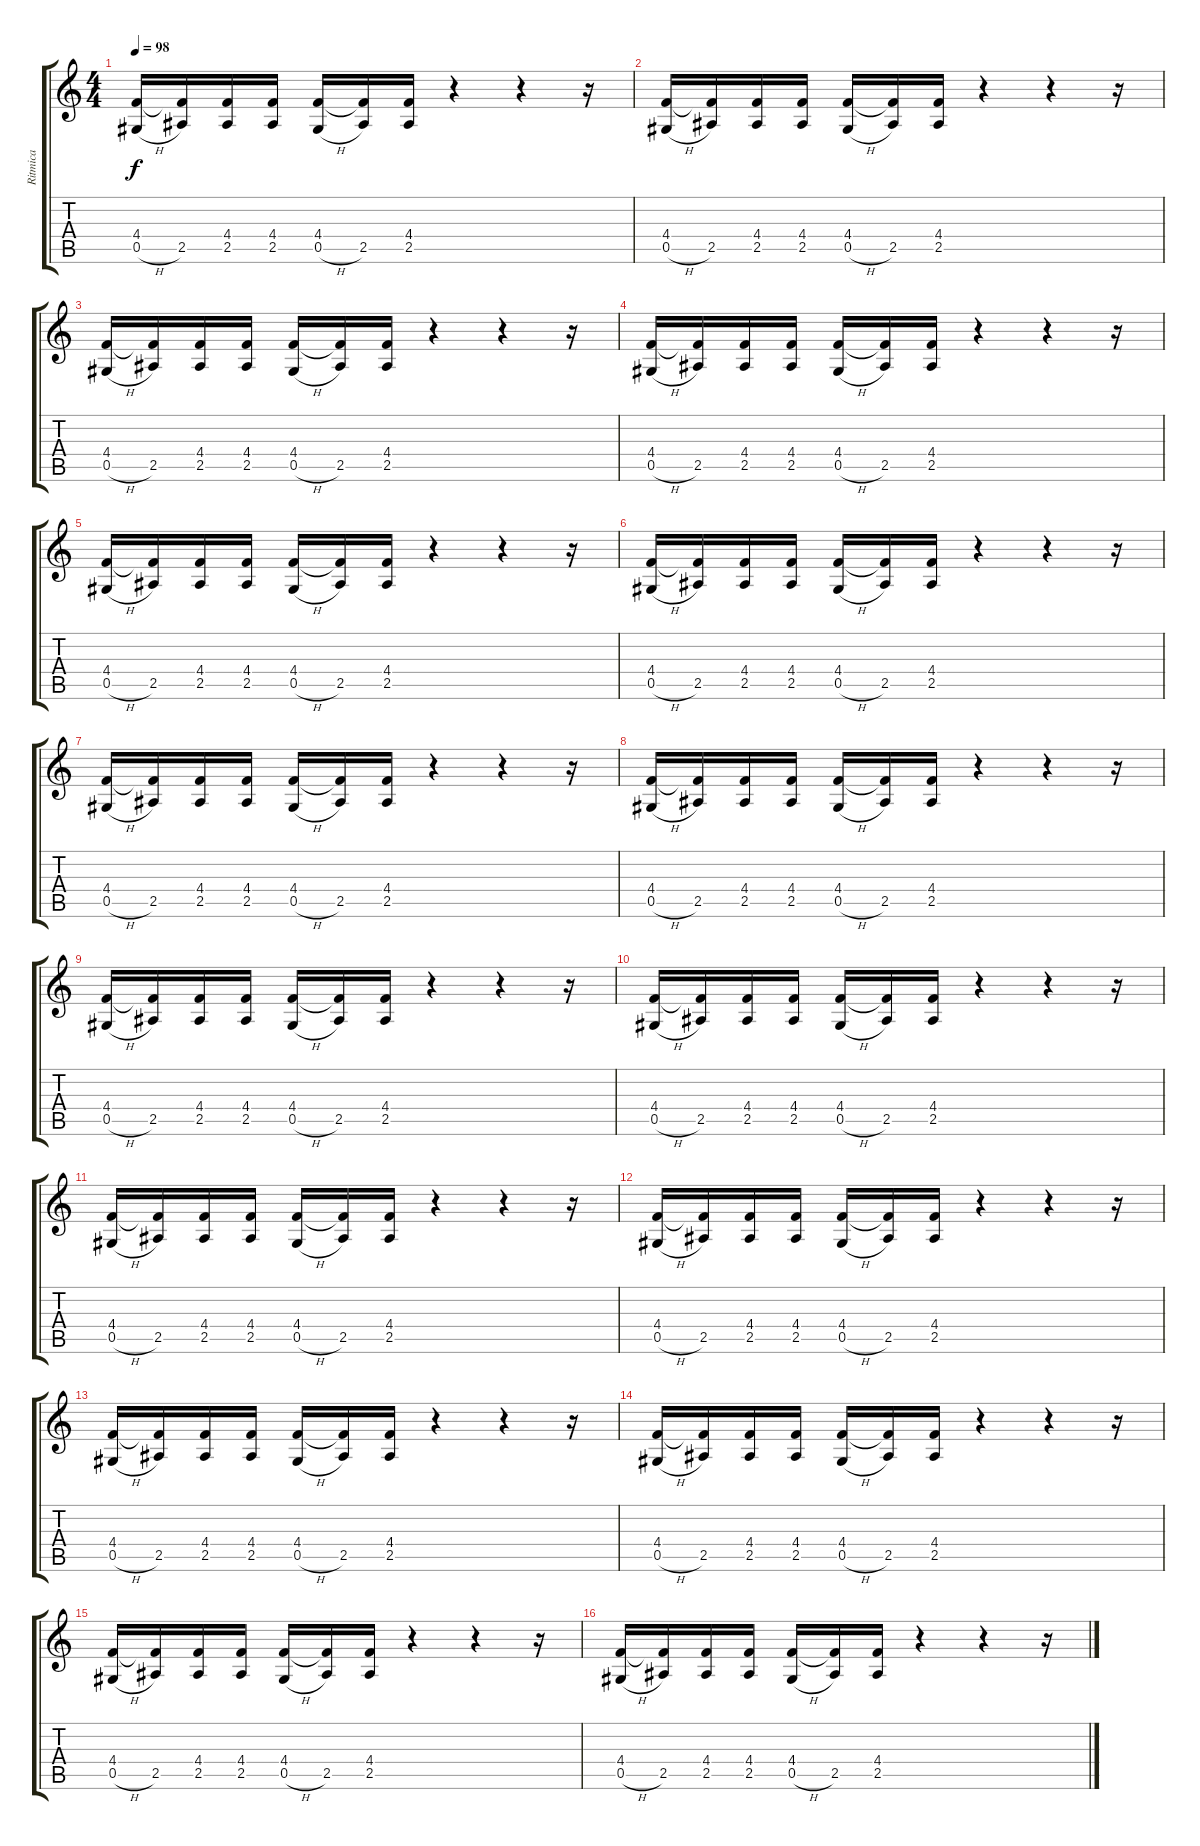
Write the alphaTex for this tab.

\track ("Ritmica" "Ritmica") {instrument distortionguitar}
\staff {score tabs}
\tuning (Eb4 Bb3 Gb3 Db3 Ab2 Eb2) {hide}
\ts (4 4)
\tempo 98
\clef g2
\ks c
(4.4 0.5{h}).16{dy f instrument distortionguitar} (4.4{t} 2.5).16 (4.4 2.5).16 (4.4 2.5).16 (4.4 0.5{h}).16 (4.4{t} 2.5).16 (4.4 2.5).16 r.4 r.4 r.16 |
(4.4 0.5{h}).16 (4.4{t} 2.5).16 (4.4 2.5).16 (4.4 2.5).16 (4.4 0.5{h}).16 (4.4{t} 2.5).16 (4.4 2.5).16 r.4 r.4 r.16 |
(4.4 0.5{h}).16 (4.4{t} 2.5).16 (4.4 2.5).16 (4.4 2.5).16 (4.4 0.5{h}).16 (4.4{t} 2.5).16 (4.4 2.5).16 r.4 r.4 r.16 |
(4.4 0.5{h}).16 (4.4{t} 2.5).16 (4.4 2.5).16 (4.4 2.5).16 (4.4 0.5{h}).16 (4.4{t} 2.5).16 (4.4 2.5).16 r.4 r.4 r.16 |
(4.4 0.5{h}).16 (4.4{t} 2.5).16 (4.4 2.5).16 (4.4 2.5).16 (4.4 0.5{h}).16 (4.4{t} 2.5).16 (4.4 2.5).16 r.4 r.4 r.16 |
(4.4 0.5{h}).16 (4.4{t} 2.5).16 (4.4 2.5).16 (4.4 2.5).16 (4.4 0.5{h}).16 (4.4{t} 2.5).16 (4.4 2.5).16 r.4 r.4 r.16 |
(4.4 0.5{h}).16 (4.4{t} 2.5).16 (4.4 2.5).16 (4.4 2.5).16 (4.4 0.5{h}).16 (4.4{t} 2.5).16 (4.4 2.5).16 r.4 r.4 r.16 |
(4.4 0.5{h}).16 (4.4{t} 2.5).16 (4.4 2.5).16 (4.4 2.5).16 (4.4 0.5{h}).16 (4.4{t} 2.5).16 (4.4 2.5).16 r.4 r.4 r.16 |
(4.4 0.5{h}).16 (4.4{t} 2.5).16 (4.4 2.5).16 (4.4 2.5).16 (4.4 0.5{h}).16 (4.4{t} 2.5).16 (4.4 2.5).16 r.4 r.4 r.16 |
(4.4 0.5{h}).16 (4.4{t} 2.5).16 (4.4 2.5).16 (4.4 2.5).16 (4.4 0.5{h}).16 (4.4{t} 2.5).16 (4.4 2.5).16 r.4 r.4 r.16 |
(4.4 0.5{h}).16 (4.4{t} 2.5).16 (4.4 2.5).16 (4.4 2.5).16 (4.4 0.5{h}).16 (4.4{t} 2.5).16 (4.4 2.5).16 r.4 r.4 r.16 |
(4.4 0.5{h}).16 (4.4{t} 2.5).16 (4.4 2.5).16 (4.4 2.5).16 (4.4 0.5{h}).16 (4.4{t} 2.5).16 (4.4 2.5).16 r.4 r.4 r.16 |
(4.4 0.5{h}).16 (4.4{t} 2.5).16 (4.4 2.5).16 (4.4 2.5).16 (4.4 0.5{h}).16 (4.4{t} 2.5).16 (4.4 2.5).16 r.4 r.4 r.16 |
(4.4 0.5{h}).16 (4.4{t} 2.5).16 (4.4 2.5).16 (4.4 2.5).16 (4.4 0.5{h}).16 (4.4{t} 2.5).16 (4.4 2.5).16 r.4 r.4 r.16 |
(4.4 0.5{h}).16 (4.4{t} 2.5).16 (4.4 2.5).16 (4.4 2.5).16 (4.4 0.5{h}).16 (4.4{t} 2.5).16 (4.4 2.5).16 r.4 r.4 r.16 |
(4.4 0.5{h}).16 (4.4{t} 2.5).16 (4.4 2.5).16 (4.4 2.5).16 (4.4 0.5{h}).16 (4.4{t} 2.5).16 (4.4 2.5).16 r.4 r.4 r.16
